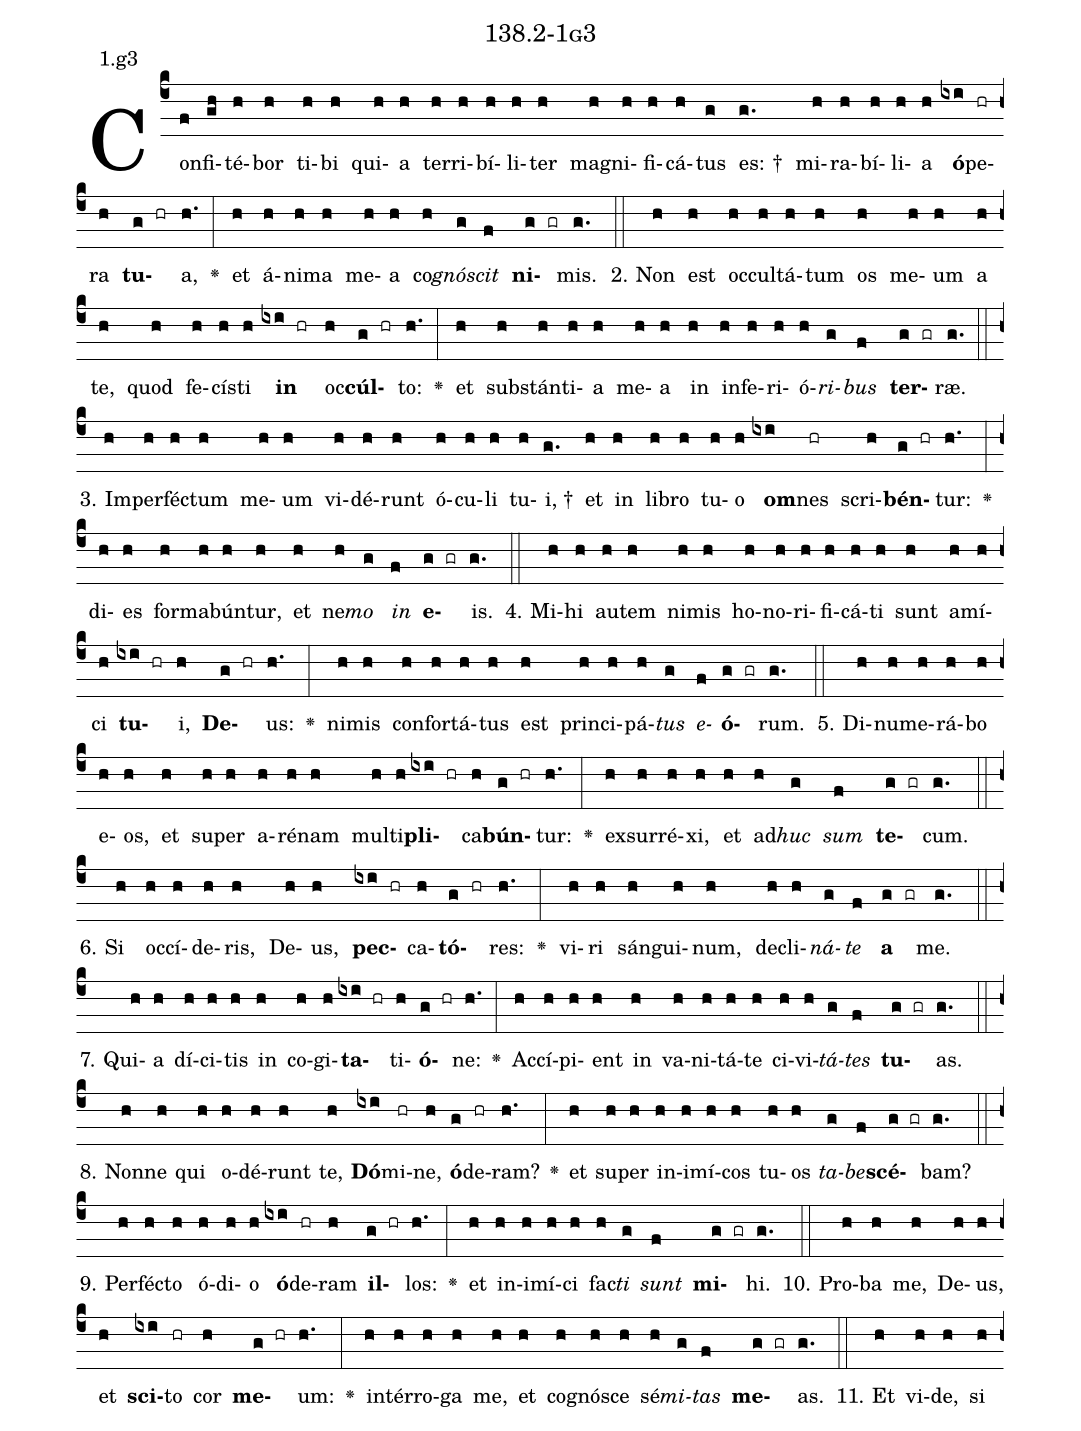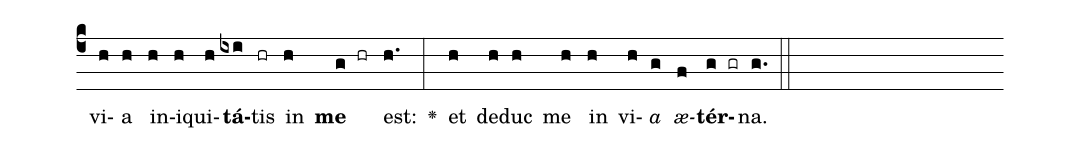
name: 138.2-1g3;
annotation: 1.g3;
%%
(c4)Con(f)fi(gh)té(h)bor(h) ti(h)bi(h) qui(h)a(h) ter(h)ri(h)bí(h)li(h)ter(h) ma(h)gni(h)fi(h)cá(h)tus(g) es: †(g.) mi(h)ra(h)bí(h)li(h)a(h) <b>ó</b>(ixi)pe(hr)ra(h) <b>tu</b>(g hr)a,(h.) <v>\greheightstar</v>(:) et(h) á(h)ni(h)ma(h) me(h)a(h) co(h)<i>gnó</i>(g)<i>scit</i>(f) <b>ni</b>(g gr)mis.(g.) (::)
2. Non(h) est(h) oc(h)cul(h)tá(h)tum(h) os(h) me(h)um(h) a(h) te,(h) quod(h) fe(h)cís(h)ti(h) <b>in</b>(ixi hr) oc(h)<b>cúl</b>(g hr)to:(h.) <v>\greheightstar</v>(:) et(h) sub(h)stán(h)ti(h)a(h) me(h)a(h) in(h) in(h)fe(h)ri(h)ó(h)<i>ri</i>(g)<i>bus</i>(f) <b>ter</b>(g gr)ræ.(g.) (::)
3. Im(h)per(h)féc(h)tum(h) me(h)um(h) vi(h)dé(h)runt(h) ó(h)cu(h)li(h) tu(h)i, †(g.) et(h) in(h) li(h)bro(h) tu(h)o(h) <b>om</b>(ixi)nes(hr) scri(h)<b>bén</b>(g hr)tur:(h.) <v>\greheightstar</v>(:) di(h)es(h) for(h)ma(h)bún(h)tur,(h) et(h) ne(h)<i>mo</i>(g) <i>in</i>(f) <b>e</b>(g gr)is.(g.) (::)
4. Mi(h)hi(h) au(h)tem(h) ni(h)mis(h) ho(h)no(h)ri(h)fi(h)cá(h)ti(h) sunt(h) a(h)mí(h)ci(h) <b>tu</b>(ixi hr)i,(h) <b>De</b>(g hr)us:(h.) <v>\greheightstar</v>(:) ni(h)mis(h) con(h)for(h)tá(h)tus(h) est(h) prin(h)ci(h)pá(h)<i>tus</i>(g) <i>e</i>(f)<b>ó</b>(g gr)rum.(g.) (::)
5. Di(h)nu(h)me(h)rá(h)bo(h) e(h)os,(h) et(h) su(h)per(h) a(h)ré(h)nam(h) mul(h)ti(h)<b>pli</b>(ixi hr)ca(h)<b>bún</b>(g hr)tur:(h.) <v>\greheightstar</v>(:) ex(h)sur(h)ré(h)xi,(h) et(h) ad(h)<i>huc</i>(g) <i>sum</i>(f) <b>te</b>(g gr)cum.(g.) (::)
6. Si(h) oc(h)cí(h)de(h)ris,(h) De(h)us,(h) <b>pec</b>(ixi hr)ca(h)<b>tó</b>(g hr)res:(h.) <v>\greheightstar</v>(:) vi(h)ri(h) sán(h)gui(h)num,(h) de(h)cli(h)<i>ná</i>(g)<i>te</i>(f) <b>a</b>(g gr) me.(g.) (::)
7. Qui(h)a(h) dí(h)ci(h)tis(h) in(h) co(h)gi(h)<b>ta</b>(ixi hr)ti(h)<b>ó</b>(g hr)ne:(h.) <v>\greheightstar</v>(:) Ac(h)cí(h)pi(h)ent(h) in(h) va(h)ni(h)tá(h)te(h) ci(h)vi(h)<i>tá</i>(g)<i>tes</i>(f) <b>tu</b>(g gr)as.(g.) (::)
8. Non(h)ne(h) qui(h) o(h)dé(h)runt(h) te,(h) <b>Dó</b>(ixi)mi(hr)ne,(h) <b>ó</b>(g)de(hr)ram?(h.) <v>\greheightstar</v>(:) et(h) su(h)per(h) in(h)i(h)mí(h)cos(h) tu(h)os(h) <i>ta</i>(g)<i>be</i>(f)<b>scé</b>(g gr)bam?(g.) (::)
9. Per(h)féc(h)to(h) ó(h)di(h)o(h) <b>ó</b>(ixi)de(hr)ram(h) <b>il</b>(g hr)los:(h.) <v>\greheightstar</v>(:) et(h) in(h)i(h)mí(h)ci(h) fac(h)<i>ti</i>(g) <i>sunt</i>(f) <b>mi</b>(g gr)hi.(g.) (::)
10. Pro(h)ba(h) me,(h) De(h)us,(h) et(h) <b>sci</b>(ixi)to(hr) cor(h) <b>me</b>(g hr)um:(h.) <v>\greheightstar</v>(:) in(h)tér(h)ro(h)ga(h) me,(h) et(h) co(h)gnó(h)sce(h) sé(h)<i>mi</i>(g)<i>tas</i>(f) <b>me</b>(g gr)as.(g.) (::)
11. Et(h) vi(h)de,(h) si(h) vi(h)a(h) in(h)i(h)qui(h)<b>tá</b>(ixi)tis(hr) in(h) <b>me</b>(g hr) est:(h.) <v>\greheightstar</v>(:) et(h) de(h)duc(h) me(h) in(h) vi(h)<i>a</i>(g) <i>æ</i>(f)<b>tér</b>(g gr)na.(g.) (::)
